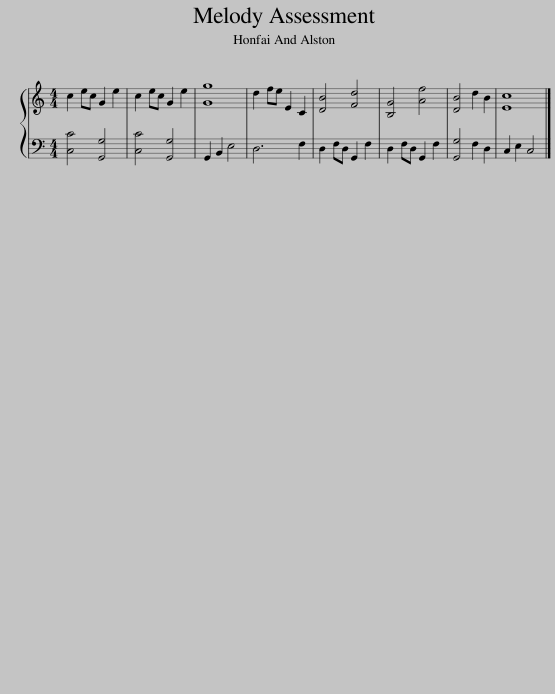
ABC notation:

X:1
%%score { 1 | 2 }
L:1/8
M:4/4
I:linebreak $
K:C
V:1 treble
V:2 bass
V:1
 c2 ec G2 e2 | c2 ec G2 e2 | [Gg]8 | d2 fe E2 C2 | [DB]4 [Fd]4 | %5
 [B,G]4 [Af]4 | [DB]4 d2 B2 | [Ec]8 |] %8
V:2
 [C,C]4 [G,,G,]4 | [C,C]4 [G,,G,]4 | G,,2 B,,2 E,4 | D,6 F,2 | D,2 F,D, G,,2 F,2 | %5
 D,2 F,D, G,,2 F,2 | [G,,G,]4 F,2 D,2 | C,2 E,2 C,4 |] %8
